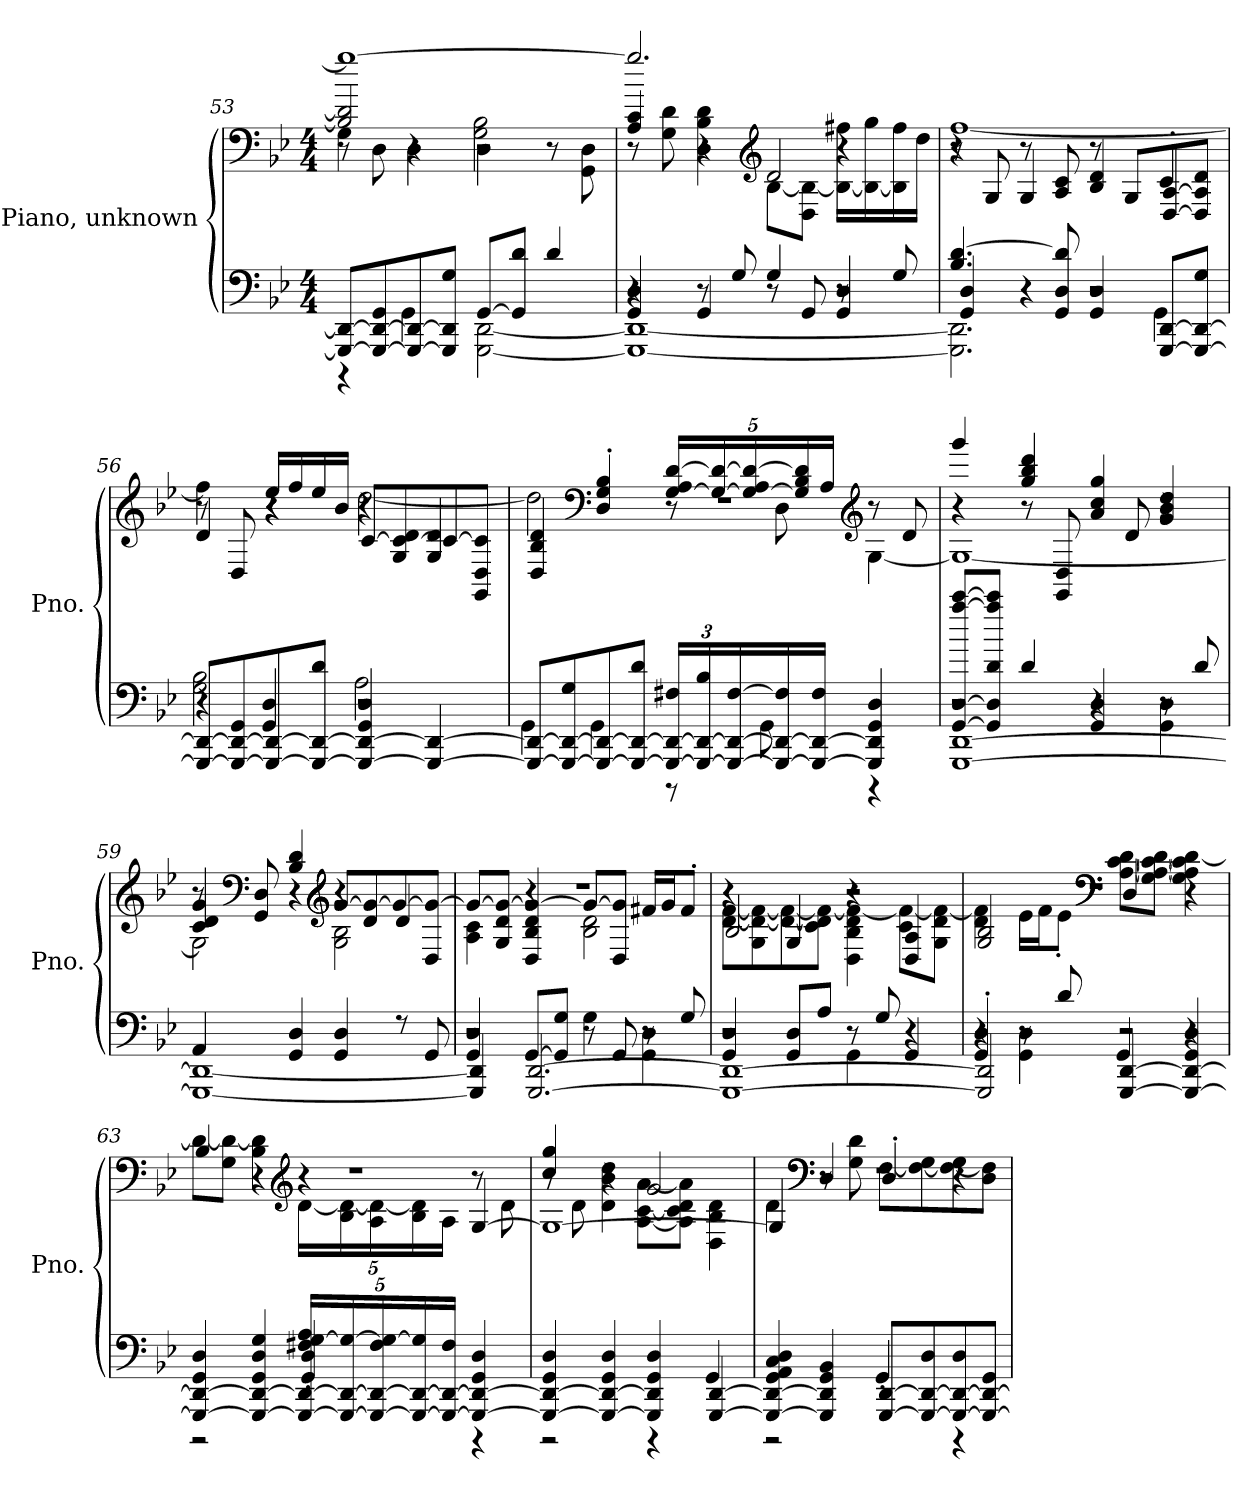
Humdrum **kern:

**kern	**kern
*part1	*part1
*staff2	*staff1
*I"Piano, unknown	*
*I'Pno.	*
*clefF4	*clefF4
*k[b-e-]	*k[b-e-]
*M4/4	*M4/4
=53	=53
*^	*^
*	*	*	*^
*	*	*	*	*^
8GGG/_ 8DD/_L	4r	1gg_	8r	2B-/] 2d/]	4G\
8GGG/_ 8DD/_ 8GG/	.	.	8D\	.	.
8GGG/_ 8DD/_	4GG\	.	4D\	.	4r
8GGG/] 8DD/] 8G/J	.	.	.	.	.
[8GG/L	[2GGG\ [2DD\	.	4D\	2r	2G\ 2B-\
8GG/] 8d/J	.	.	.	.	.
4d/	.	.	8r	.	.
.	.	.	8GG\ 8D\	.	.
*	*	*	*	*v	*v
=54	=54	=54	=54	=54
*	*^	*	*	*
4GG/ 4D/	1GGG_ 1DD_	4r	2.gg/]	8r	4A/ 4c/
.	.	.	.	8G\ 8d\	.
8r	.	4GG/	.	4D\ 4B-\ 4d\	4r
8G/	.	.	.	.	.
*	*	*	*clefG2	*	*
8r	.	4G/	.	[8B-\L	2d/
8GG/	.	.	.	8D\ 8B-\_J	.
8r	.	4GG/ 4D/	4r	16B-\_ 16ff#X\LL	.
.	.	.	.	16B-\_ 16gg\	.
8G/	.	.	.	16B-\] 16ff#\	.
.	.	.	.	16dd\JJ	.
!!LO:LB:g=z	!!	!!
=55	=55	=55	=55	=55	=55
4.B-/ [4.d/	2.GGG\] 2.DD\]	4GG/ 4D/	4r	[1ff	8r
.	.	.	.	.	8G/
.	.	4r	4G/	.	8r
8GG/ 8D/ 8d/]	.	.	.	.	8A/ 8c/
4GG/ 4D/	.	2r	4B-/ 4d/	.	8r
.	.	.	.	.	8G/L
[8GGG/ [8DD/L	4GG\	.	4c'/	.	[8D/ [8A/
8GGG/_ 8DD/_ 8G/J	.	.	.	.	8D/] 8A/] 8d/J
=56	=56	=56	=56	=56	=56
8GGG/_ 8DD/_L	2G\ 2B-\	4r	4d/	4ff\]	8r
8GGG/_ 8DD/_ 8GG/	.	.	.	.	8D/
8GGG/_ 8DD/_	.	4GG/ 4D/	4r	4r	16ee-/LL
.	.	.	.	.	16ff/
8GGG/_ 8DD/_ 8d/J	.	.	.	.	16ee-/
.	.	.	.	.	16b-/JJ
4GGG/_ 4DD/_ 4GG/ 4D/	2A\	2r	4r	[2dd\	[8c/L
.	.	.	.	.	8G/ 8c/_ 8d/
4GGG/_ 4DD/_	.	.	4G/ 4d/	.	8c/_
.	.	.	.	.	8GG/ 8D/ 8c/]J
*	*v	*v	*	*	*
!!LO:LB:g=z	!!	!!
=57	=57	=57	=57	=57
8GGG/_ 8DD/_L	4GG\	1r	2dd\]	4D/ 4B-/ 4d/
8GGG/_ 8DD/_ 8G/	.	.	.	.
*	*	*clefF4	*	*
8GGG/_ 8DD/_	4GG\	.	.	4D/' 4G/' 4B-/'
8GGG/_ 8DD/_ 8d/J	.	.	.	.
*Xbrackettup	*	*	*	*Xbrackettup
24GGG/_ 24DD/_ 24F#X/LL	8r	.	8r	[20G/ 20A/ [20d/LL
24GGG/_ 24DD/_ 24B-/	.	.	.	.
.	.	.	.	20G/_ 20d/_
24GGG/_ 24DD/_ [24F#/	.	.	.	.
.	.	.	.	20G/_ 20A/ 20d/_
16GGG/_ 16DD/_ 16F#/]	8GG\	.	8D\	.
.	.	.	.	20G/] 20B-/ 20d/]
16GGG/_ 16DD/_ 16F#/JJ	.	.	.	.
.	.	.	.	20A/JJ
*	*	*clefG2	*	*
4GGG/] 4DD/] 4GG/ 4D/	4r	.	[4G\	8r
.	.	.	.	8d/
=58	=58	=58	=58	=58
*	*^	*	*	*
[8GG/ [8D/ [8aa/ [8ccc/L	2r	[1GGG [1DD	4r	1G_	4ggg/
8GG/] 8D/] 8d/ 8aa/] 8ccc/]J	.	.	.	.	.
4d/	.	.	4gg/ 4bb-/ 4ddd/	.	8r
.	.	.	.	.	8GG/ 8D/
4GG/ 4D/	4r	.	4a/ 4cc/ 4gg/	.	8r
.	.	.	.	.	8d/
8r	4GG\ 4D\	.	4r	.	4g/ 4b-/ 4dd/
8d/	.	.	.	.	.
*	*v	*v	*	*	*
!!LO:LB:g=z	!!	!!
=59	=59	=59	=59	=59
4AA/	1GGG_ 1DD_	4c/ 4d/ 4g/	2G\]	8r
*	*	*clefF4	*	*
.	.	.	.	8GG/ 8D/
4GG/ 4D/	.	4r	.	4B-/ 4d/
*	*	*clefG2	*	*
4GG/ 4D/	.	4r	2G\ 2B-\	[8g/L
.	.	.	.	8d/ 8g/_
8r	.	4d/	.	8g/_
8GG/	.	.	.	8D/ 8g/_J
=60	=60	=60	=60	=60
*	*^	*	*	*
4GG/ 4D/	2r	4GGG/] 4DD/]	1r	4A\ 4c\	8g/L_
.	.	.	.	.	8G/ 8d/ 8g/_J
[8GG/L	.	[2.GGG/ [2.DD/	.	4r	4D/ 4B-/ 4d/ 4g/_
8GG/] 8G/J	.	.	.	.	.
8r	4G\	.	.	2B-\ 2d\	8g/L_
8GG/	.	.	.	.	8D/ 8g/]J
8r	4GG\ 4D\	.	.	.	16f#X/LL
.	.	.	.	.	16g/J
8G/	.	.	.	.	8f#'/J
=61	=61	=61	=61	=61	=61
4GG/ 4D/	2r	1GGG_ 1DD_	4r	[8d\ [8f\L	2B-/
.	.	.	.	8G\ 8d\_ 8f\_	.
8GG/ 8D/L	.	.	4G/	8d\_ 8f\_	.
8A/J	.	.	.	8c\ 8d\] 8f\_J	.
8r	4GG\	.	4r	4D\ 4B-\ 4d\ 4f\_	2r
8G/	.	.	.	.	.
4GG/	4r	.	4D/ 4A/	8c\ 8f\_L	.
.	.	.	.	8G\ 8d\ 8f\_J	.
!!LO:LB:g=z	!!	!!
=62	=62	=62	=62	=62	=62
4GG/' 4D/'	4r	2GGG/] 2DD/]	1r	4d\ 4f\]	2G/ 2B-/
8r	4GG\ 4D\	.	.	16e-\LL	.
.	.	.	.	16f\J	.
8d/	.	.	.	8e-'\J	.
*	*	*	*clefF4	*	*
[4GGG/ [4DD/	2r	4GG/	.	[8A\ [8c\ [8d\L	4D/
.	.	.	.	8G\ 8A\_ 8c\_ 8d\_J	.
4GGG/_ 4DD/_ 4GG/ 4D/	.	4r	.	4G\ 4A\] 4c\] 4d\_	4r
*	*v	*v	*	*	*
=63	=63	=63	=63	=63
4GGG/_ 4DD/_ 4GG/ 4D/	2r	1r	8d\L_	4B-/
.	.	.	8G\ 8d\_J	.
4GGG/_ 4DD/_ 4GG/ 4D/ 4G/	.	.	4B-\ 4d\]	4r
*	*	*clefG2	*	*
20GGG/_ 20DD/_ 20F#X/ [20G/ 20A/LL	4GG/' 4D/'	.	[20d\LL	4r
20GGG/_ 20DD/_ 20G/_	.	.	20B-\ 20d\_	.
20GGG/_ 20DD/_ 20F#/ 20G/_	.	.	20A\ 20d\_	.
20GGG/_ 20DD/_ 20G/]	.	.	20B-\ 20d\]	.
20GGG/_ 20DD/_ 20F#/JJ	.	.	20A\JJ	.
4GGG/_ 4DD/_ 4GG/ 4D/	4r	.	8r	[4G/
.	.	.	8d\	.
=64	=64	=64	=64	=64
4GGG/_ 4DD/_ 4GG/ 4D/	2r	4cc/ 4gg/	8r	1G_
.	.	.	8d\	.
4GGG/_ 4DD/_ 4GG/ 4D/	.	4r	4d\ 4b-\ 4dd\	.
4GGG/] 4DD/] 4GG/ 4D/	4r	2g/	[8A\ [8c\ [8a\L	.
.	.	.	8A\] 8c\] 8d\ 8a\]J	.
[4GGG/ [4DD/	4GG/	.	4D\ 4B-\ 4d\	.
!!LO:PB:g=z	!!	!!
=65	=65	=65	=65	=65
4GGG/_ 4DD/_ 4GG/ 4AA/ 4C/ 4D/	2r	1r	4d\	4G/]
*	*	*clefF4	*	*
4GGG/] 4DD/] 4GG/ 4BB-/	.	.	8r	4D/
.	.	.	8G\ 8d\	.
[8GGG/ [8DD/L	4GG'/	.	[8F\L	4D'/
8GGG/_ 8DD/_ 8D/	.	.	8F\_ 8G\	.
8GGG/_ 8DD/_ 8D/	4r	.	8F\_ 8G\	4r
8GGG/_ 8DD/_ 8GG/J	.	.	8D\ 8F\]J	.
*v	*v	*	*	*
*	*v	*v	*v
=	=
*-	*-
